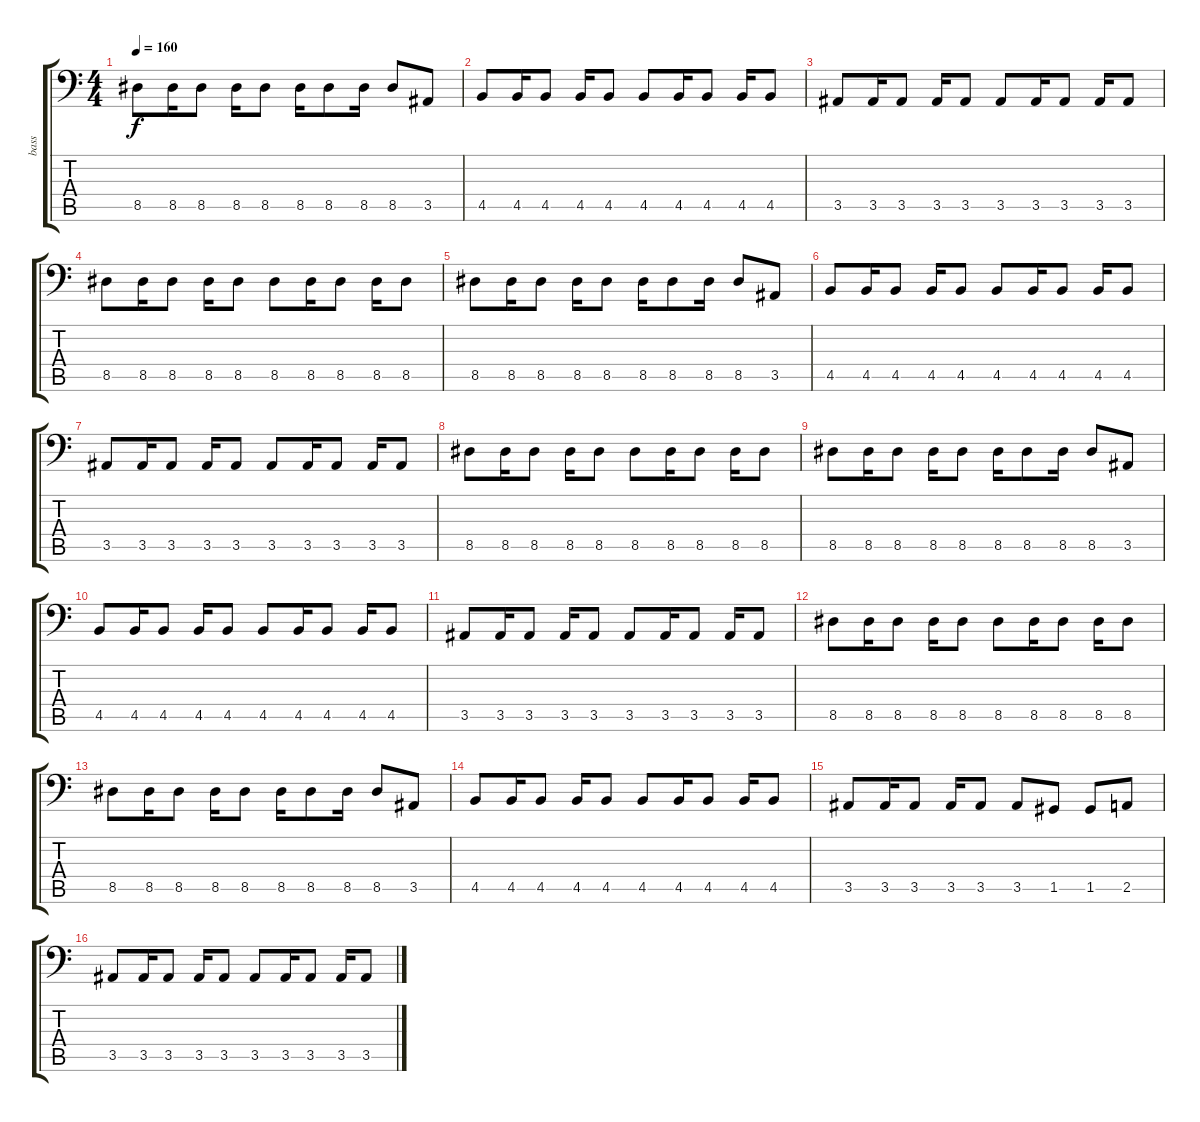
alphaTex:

\track ("bass" "bass") {instrument electricbassfinger}
\staff {score tabs}
\tuning (D3 A2 F2 C2 G1 D1) {hide}
\ts (4 4)
\tempo 160
\clef f4
\ks c
8.5.8{dy f} 8.5.16 8.5.8 8.5.16 8.5.8 8.5.16 8.5.8 8.5.16 8.5.8 3.5.8 |
4.5.8 4.5.16 4.5.8 4.5.16 4.5.8 4.5.8 4.5.16 4.5.8 4.5.16 4.5.8 |
3.5.8 3.5.16 3.5.8 3.5.16 3.5.8 3.5.8 3.5.16 3.5.8 3.5.16 3.5.8 |
8.5.8 8.5.16 8.5.8 8.5.16 8.5.8 8.5.8 8.5.16 8.5.8 8.5.16 8.5.8 |
8.5.8 8.5.16 8.5.8 8.5.16 8.5.8 8.5.16 8.5.8 8.5.16 8.5.8 3.5.8 |
4.5.8 4.5.16 4.5.8 4.5.16 4.5.8 4.5.8 4.5.16 4.5.8 4.5.16 4.5.8 |
3.5.8 3.5.16 3.5.8 3.5.16 3.5.8 3.5.8 3.5.16 3.5.8 3.5.16 3.5.8 |
8.5.8 8.5.16 8.5.8 8.5.16 8.5.8 8.5.8 8.5.16 8.5.8 8.5.16 8.5.8 |
8.5.8 8.5.16 8.5.8 8.5.16 8.5.8 8.5.16 8.5.8 8.5.16 8.5.8 3.5.8 |
4.5.8 4.5.16 4.5.8 4.5.16 4.5.8 4.5.8 4.5.16 4.5.8 4.5.16 4.5.8 |
3.5.8 3.5.16 3.5.8 3.5.16 3.5.8 3.5.8 3.5.16 3.5.8 3.5.16 3.5.8 |
8.5.8 8.5.16 8.5.8 8.5.16 8.5.8 8.5.8 8.5.16 8.5.8 8.5.16 8.5.8 |
8.5.8 8.5.16 8.5.8 8.5.16 8.5.8 8.5.16 8.5.8 8.5.16 8.5.8 3.5.8 |
4.5.8 4.5.16 4.5.8 4.5.16 4.5.8 4.5.8 4.5.16 4.5.8 4.5.16 4.5.8 |
3.5.8 3.5.16 3.5.8 3.5.16 3.5.8 3.5.8 1.5.8 1.5.8 2.5.8 |
3.5.8 3.5.16 3.5.8 3.5.16 3.5.8 3.5.8 3.5.16 3.5.8 3.5.16 3.5.8
